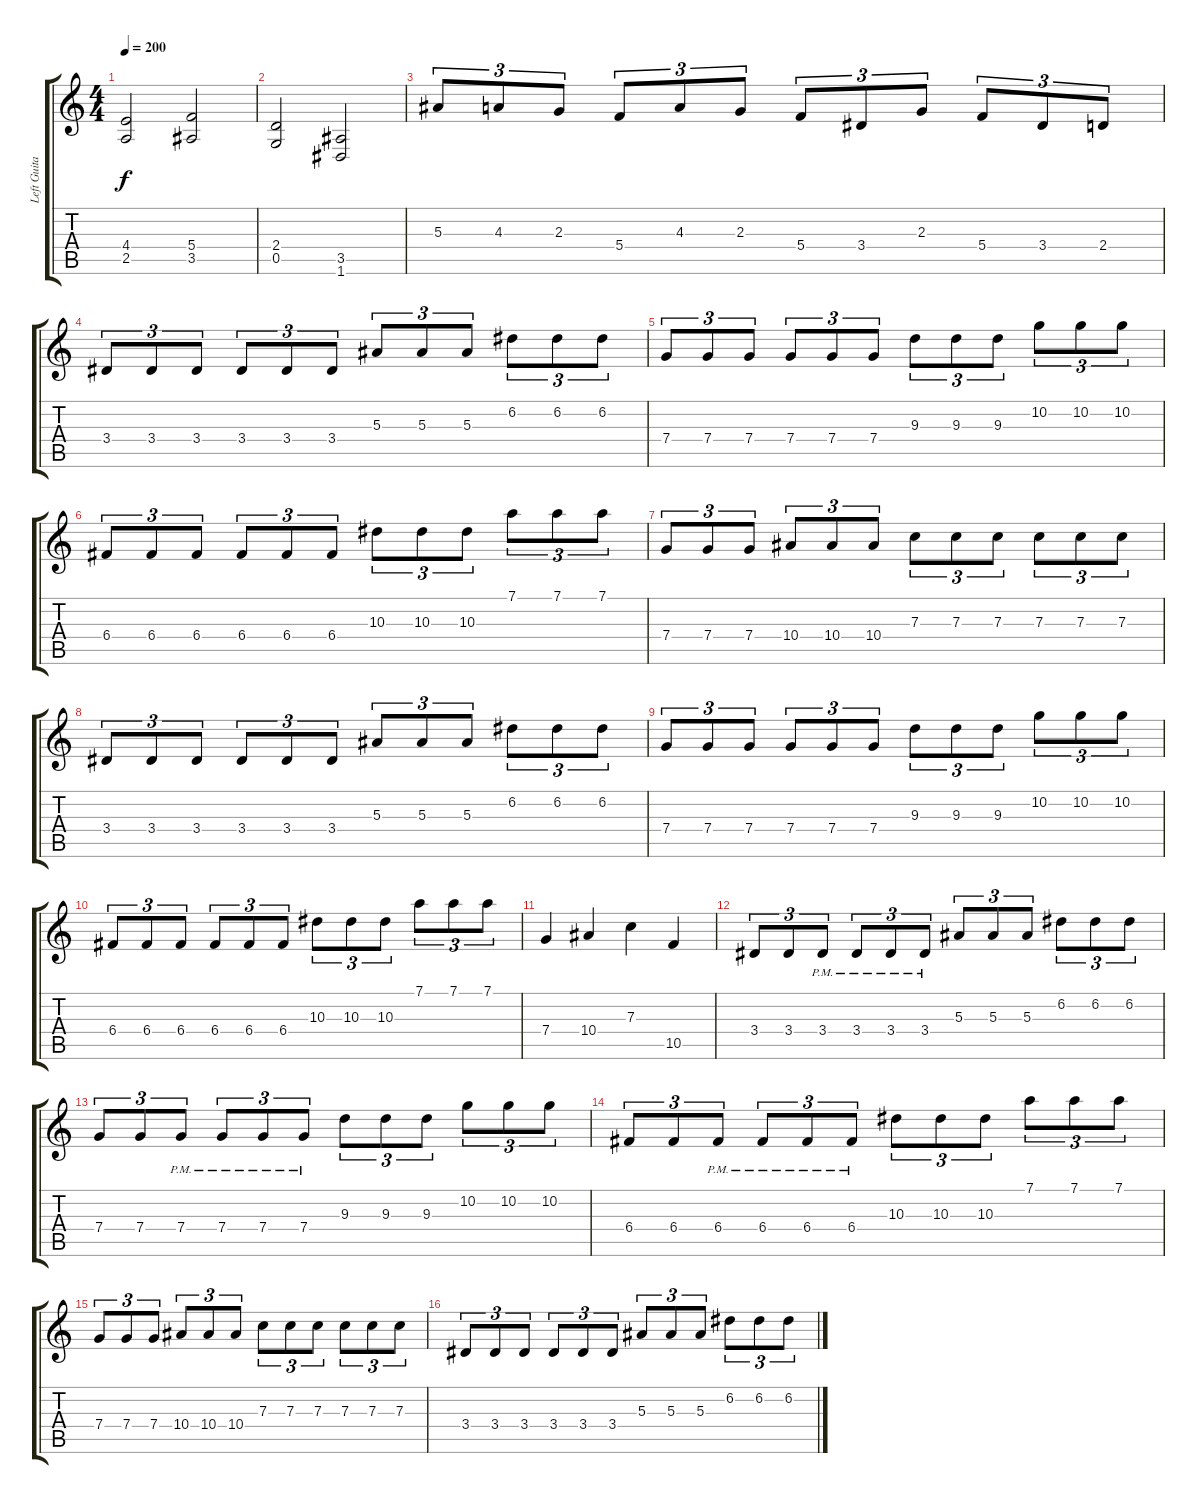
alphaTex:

\track ("Left Guitar" "Left Guita") {instrument distortionguitar}
\staff {score tabs}
\tuning (D4 A3 F3 C3 G2 D2) {hide}
\ts (4 4)
\tempo 200
\clef g2
\ks c
(4.4 2.5).2{dy f} (5.4 3.5).2 |
(2.4 0.5).2 (3.5 1.6).2 |
5.3.8{tu (3 2)} 4.3.8{tu (3 2)} 2.3.8{tu (3 2)} 5.4.8{tu (3 2)} 4.3.8{tu (3 2)} 2.3.8{tu (3 2)} 5.4.8{tu (3 2)} 3.4.8{tu (3 2)} 2.3.8{tu (3 2)} 5.4.8{tu (3 2)} 3.4.8{tu (3 2)} 2.4.8{tu (3 2)} |
3.4.8{tu (3 2)} 3.4.8{tu (3 2)} 3.4.8{tu (3 2)} 3.4.8{tu (3 2)} 3.4.8{tu (3 2)} 3.4.8{tu (3 2)} 5.3.8{tu (3 2)} 5.3.8{tu (3 2)} 5.3.8{tu (3 2)} 6.2.8{tu (3 2)} 6.2.8{tu (3 2)} 6.2.8{tu (3 2)} |
7.4.8{tu (3 2)} 7.4.8{tu (3 2)} 7.4.8{tu (3 2)} 7.4.8{tu (3 2)} 7.4.8{tu (3 2)} 7.4.8{tu (3 2)} 9.3.8{tu (3 2)} 9.3.8{tu (3 2)} 9.3.8{tu (3 2)} 10.2.8{tu (3 2)} 10.2.8{tu (3 2)} 10.2.8{tu (3 2)} |
6.4.8{tu (3 2)} 6.4.8{tu (3 2)} 6.4.8{tu (3 2)} 6.4.8{tu (3 2)} 6.4.8{tu (3 2)} 6.4.8{tu (3 2)} 10.3.8{tu (3 2)} 10.3.8{tu (3 2)} 10.3.8{tu (3 2)} 7.1.8{tu (3 2)} 7.1.8{tu (3 2)} 7.1.8{tu (3 2)} |
7.4.8{tu (3 2)} 7.4.8{tu (3 2)} 7.4.8{tu (3 2)} 10.4.8{tu (3 2)} 10.4.8{tu (3 2)} 10.4.8{tu (3 2)} 7.3.8{tu (3 2)} 7.3.8{tu (3 2)} 7.3.8{tu (3 2)} 7.3.8{tu (3 2)} 7.3.8{tu (3 2)} 7.3.8{tu (3 2)} |
3.4.8{tu (3 2)} 3.4.8{tu (3 2)} 3.4.8{tu (3 2)} 3.4.8{tu (3 2)} 3.4.8{tu (3 2)} 3.4.8{tu (3 2)} 5.3.8{tu (3 2)} 5.3.8{tu (3 2)} 5.3.8{tu (3 2)} 6.2.8{tu (3 2)} 6.2.8{tu (3 2)} 6.2.8{tu (3 2)} |
7.4.8{tu (3 2)} 7.4.8{tu (3 2)} 7.4.8{tu (3 2)} 7.4.8{tu (3 2)} 7.4.8{tu (3 2)} 7.4.8{tu (3 2)} 9.3.8{tu (3 2)} 9.3.8{tu (3 2)} 9.3.8{tu (3 2)} 10.2.8{tu (3 2)} 10.2.8{tu (3 2)} 10.2.8{tu (3 2)} |
6.4.8{tu (3 2)} 6.4.8{tu (3 2)} 6.4.8{tu (3 2)} 6.4.8{tu (3 2)} 6.4.8{tu (3 2)} 6.4.8{tu (3 2)} 10.3.8{tu (3 2)} 10.3.8{tu (3 2)} 10.3.8{tu (3 2)} 7.1.8{tu (3 2)} 7.1.8{tu (3 2)} 7.1.8{tu (3 2)} |
7.4.4 10.4.4 7.3.4 10.5.4 |
3.4.8{tu (3 2)} 3.4.8{tu (3 2)} 3.4{pm}.8{tu (3 2)} 3.4{pm}.8{tu (3 2)} 3.4{pm}.8{tu (3 2)} 3.4{pm}.8{tu (3 2)} 5.3.8{tu (3 2)} 5.3.8{tu (3 2)} 5.3.8{tu (3 2)} 6.2.8{tu (3 2)} 6.2.8{tu (3 2)} 6.2.8{tu (3 2)} |
7.4.8{tu (3 2)} 7.4.8{tu (3 2)} 7.4{pm}.8{tu (3 2)} 7.4{pm}.8{tu (3 2)} 7.4{pm}.8{tu (3 2)} 7.4{pm}.8{tu (3 2)} 9.3.8{tu (3 2)} 9.3.8{tu (3 2)} 9.3.8{tu (3 2)} 10.2.8{tu (3 2)} 10.2.8{tu (3 2)} 10.2.8{tu (3 2)} |
6.4.8{tu (3 2)} 6.4.8{tu (3 2)} 6.4{pm}.8{tu (3 2)} 6.4{pm}.8{tu (3 2)} 6.4{pm}.8{tu (3 2)} 6.4{pm}.8{tu (3 2)} 10.3.8{tu (3 2)} 10.3.8{tu (3 2)} 10.3.8{tu (3 2)} 7.1.8{tu (3 2)} 7.1.8{tu (3 2)} 7.1.8{tu (3 2)} |
7.4.8{tu (3 2)} 7.4.8{tu (3 2)} 7.4.8{tu (3 2)} 10.4.8{tu (3 2)} 10.4.8{tu (3 2)} 10.4.8{tu (3 2)} 7.3.8{tu (3 2)} 7.3.8{tu (3 2)} 7.3.8{tu (3 2)} 7.3.8{tu (3 2)} 7.3.8{tu (3 2)} 7.3.8{tu (3 2)} |
3.4.8{tu (3 2)} 3.4.8{tu (3 2)} 3.4.8{tu (3 2)} 3.4.8{tu (3 2)} 3.4.8{tu (3 2)} 3.4.8{tu (3 2)} 5.3.8{tu (3 2)} 5.3.8{tu (3 2)} 5.3.8{tu (3 2)} 6.2.8{tu (3 2)} 6.2.8{tu (3 2)} 6.2.8{tu (3 2)}
